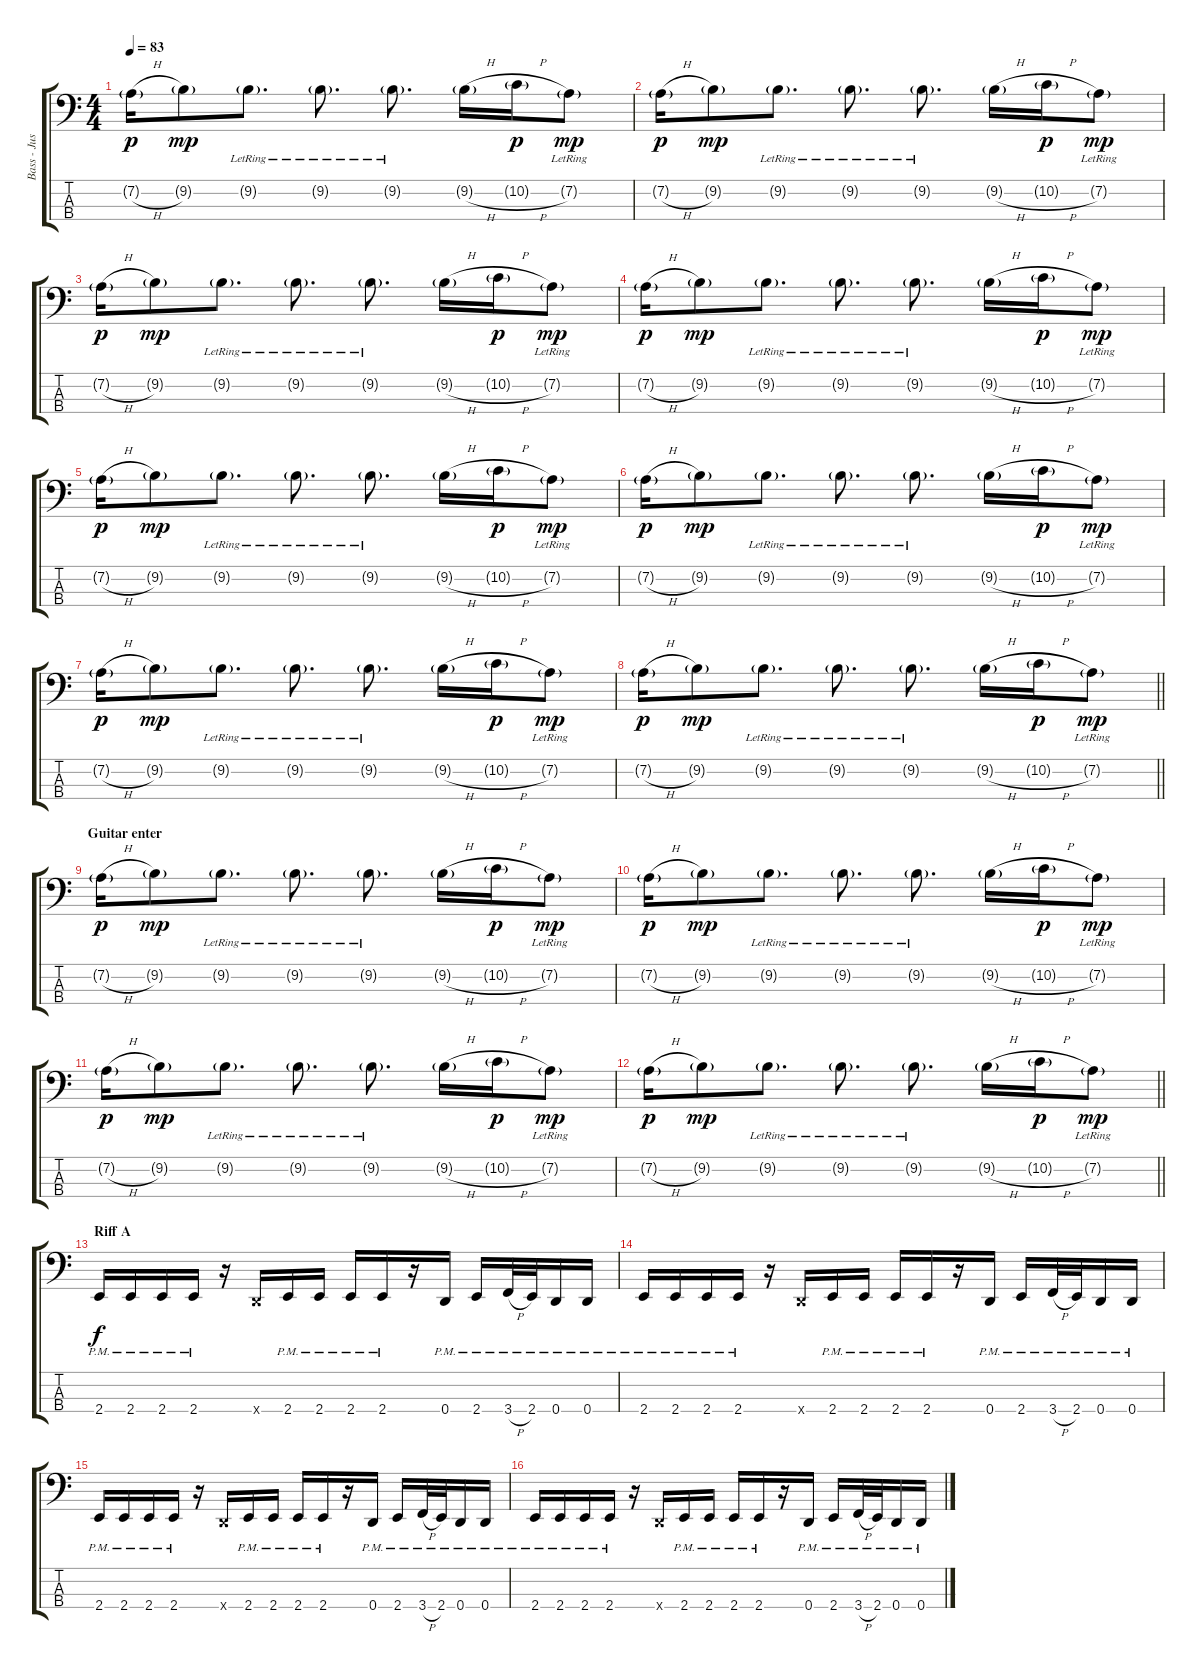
\track ("Bass - Justin Chancellor " "Bass - Jus") {instrument electricbassfinger}
\staff {score tabs}
\tuning (G2 D2 A1 D1) {hide}
\ts (4 4)
\tempo 83
\clef f4
\ks c
7.2{h g}.16{dy p} 9.2{g}.8{dy mp} 9.2{g lr}.8{d} 9.2{g lr}.8{d} 9.2{g lr}.8{d} 9.2{h g}.16 10.2{h g}.16{dy p} 7.2{g lr}.8{dy mp} |
7.2{h g}.16{dy p} 9.2{g}.8{dy mp} 9.2{g lr}.8{d} 9.2{g lr}.8{d} 9.2{g lr}.8{d} 9.2{h g}.16 10.2{h g}.16{dy p} 7.2{g lr}.8{dy mp} |
7.2{h g}.16{dy p} 9.2{g}.8{dy mp} 9.2{g lr}.8{d} 9.2{g lr}.8{d} 9.2{g lr}.8{d} 9.2{h g}.16 10.2{h g}.16{dy p} 7.2{g lr}.8{dy mp} |
7.2{h g}.16{dy p} 9.2{g}.8{dy mp} 9.2{g lr}.8{d} 9.2{g lr}.8{d} 9.2{g lr}.8{d} 9.2{h g}.16 10.2{h g}.16{dy p} 7.2{g lr}.8{dy mp} |
7.2{h g}.16{dy p} 9.2{g}.8{dy mp} 9.2{g lr}.8{d} 9.2{g lr}.8{d} 9.2{g lr}.8{d} 9.2{h g}.16 10.2{h g}.16{dy p} 7.2{g lr}.8{dy mp} |
7.2{h g}.16{dy p} 9.2{g}.8{dy mp} 9.2{g lr}.8{d} 9.2{g lr}.8{d} 9.2{g lr}.8{d} 9.2{h g}.16 10.2{h g}.16{dy p} 7.2{g lr}.8{dy mp} |
7.2{h g}.16{dy p} 9.2{g}.8{dy mp} 9.2{g lr}.8{d} 9.2{g lr}.8{d} 9.2{g lr}.8{d} 9.2{h g}.16 10.2{h g}.16{dy p} 7.2{g lr}.8{dy mp} |
\barLineRight lightlight
7.2{h g}.16{dy p} 9.2{g}.8{dy mp} 9.2{g lr}.8{d} 9.2{g lr}.8{d} 9.2{g lr}.8{d} 9.2{h g}.16 10.2{h g}.16{dy p} 7.2{g lr}.8{dy mp} |
\section ("" "Guitar enter")
7.2{h g}.16{dy p} 9.2{g}.8{dy mp} 9.2{g lr}.8{d} 9.2{g lr}.8{d} 9.2{g lr}.8{d} 9.2{h g}.16 10.2{h g}.16{dy p} 7.2{g lr}.8{dy mp} |
7.2{h g}.16{dy p} 9.2{g}.8{dy mp} 9.2{g lr}.8{d} 9.2{g lr}.8{d} 9.2{g lr}.8{d} 9.2{h g}.16 10.2{h g}.16{dy p} 7.2{g lr}.8{dy mp} |
7.2{h g}.16{dy p} 9.2{g}.8{dy mp} 9.2{g lr}.8{d} 9.2{g lr}.8{d} 9.2{g lr}.8{d} 9.2{h g}.16 10.2{h g}.16{dy p} 7.2{g lr}.8{dy mp} |
\barLineRight lightlight
7.2{h g}.16{dy p} 9.2{g}.8{dy mp} 9.2{g lr}.8{d} 9.2{g lr}.8{d} 9.2{g lr}.8{d} 9.2{h g}.16 10.2{h g}.16{dy p} 7.2{g lr}.8{dy mp} |
\section ("" "Riff A")
2.4{pm}.16{dy f} 2.4{pm}.16 2.4{pm}.16 2.4{pm}.16 r.16 0.4{x}.16 2.4{pm}.16 2.4{pm}.16 2.4{pm}.16 2.4{pm}.16 r.16 0.4{pm}.16 2.4{pm}.16 3.4{h pm}.32 2.4{pm}.32 0.4{pm}.16 0.4{pm}.16 |
2.4{pm}.16 2.4{pm}.16 2.4{pm}.16 2.4{pm}.16 r.16 0.4{x}.16 2.4{pm}.16 2.4{pm}.16 2.4{pm}.16 2.4{pm}.16 r.16 0.4{pm}.16 2.4{pm}.16 3.4{h pm}.32 2.4{pm}.32 0.4{pm}.16 0.4{pm}.16 |
2.4{pm}.16 2.4{pm}.16 2.4{pm}.16 2.4{pm}.16 r.16 0.4{x}.16 2.4{pm}.16 2.4{pm}.16 2.4{pm}.16 2.4{pm}.16 r.16 0.4{pm}.16 2.4{pm}.16 3.4{h pm}.32 2.4{pm}.32 0.4{pm}.16 0.4{pm}.16 |
2.4{pm}.16 2.4{pm}.16 2.4{pm}.16 2.4{pm}.16 r.16 0.4{x}.16 2.4{pm}.16 2.4{pm}.16 2.4{pm}.16 2.4{pm}.16 r.16 0.4{pm}.16 2.4{pm}.16 3.4{h pm}.32 2.4{pm}.32 0.4{pm}.16 0.4{pm}.16
